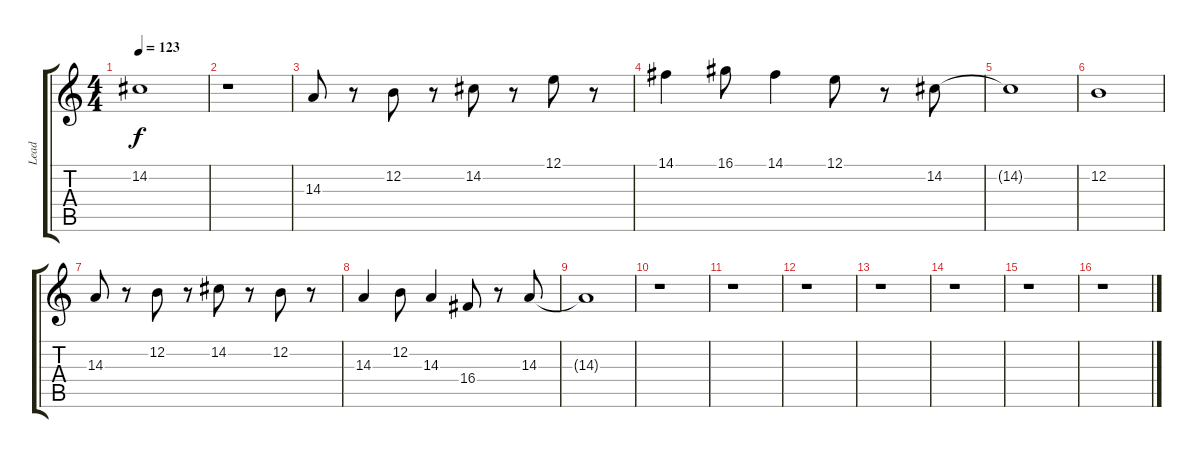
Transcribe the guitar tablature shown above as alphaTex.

\track ("Lead" "Lead") {instrument electricpiano1}
\staff {score tabs}
\tuning (E4 B3 G3 D3 A2 E2) {hide}
\ts (4 4)
\tempo 123
\clef g2
\ks c
14.2{t}.1{dy f} |
r.1 |
14.3.8 r.8 12.2.8 r.8 14.2.8 r.8 12.1.8 r.8 |
14.1.4 16.1.8 14.1.4 12.1.8 r.8 14.2.8 |
14.2{t}.1 |
12.2.1 |
14.3.8 r.8 12.2.8 r.8 14.2.8 r.8 12.2.8 r.8 |
14.3.4 12.2.8 14.3.4 16.4.8 r.8 14.3.8 |
14.3{t}.1 |
r.1 |
r.1 |
r.1 |
r.1 |
r.1 |
r.1 |
r.1
